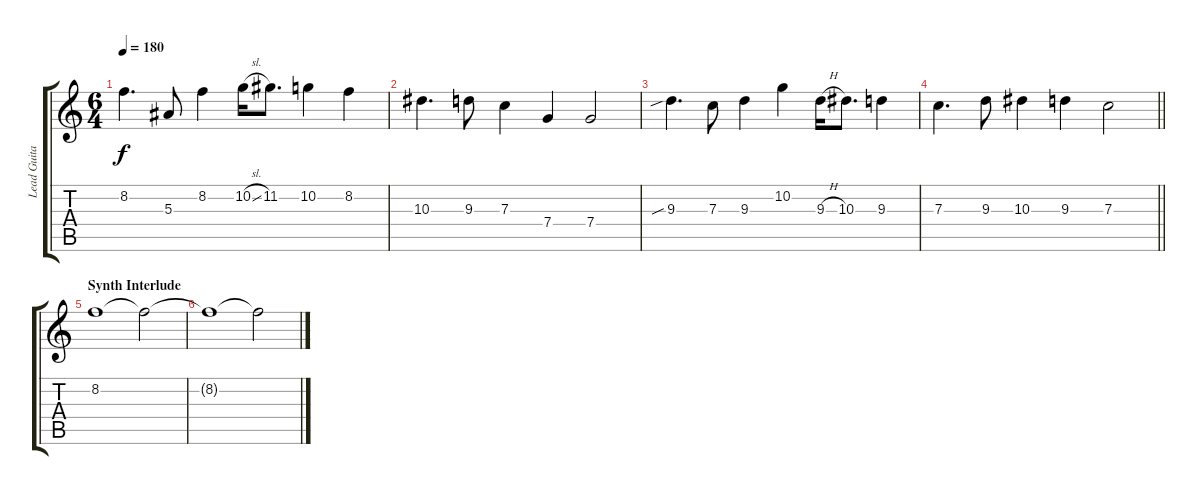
\track ("Lead Guitar" "Lead Guita") {instrument overdrivenguitar}
\staff {score tabs}
\tuning (D4 A3 F3 C3 G2 D2) {hide}
\ts (6 4)
\tempo 180
\clef g2
\ks c
8.2.4{d dy f} 5.3.8 8.2.4 10.2{sl}.16 11.2.8{d} 10.2.4 8.2.4 |
10.3.4{d} 9.3.8 7.3.4 7.4.4 7.4.2 |
9.3{sib}.4{d} 7.3.8 9.3.4 10.2.4 9.3{h}.16 10.3.8{d} 9.3.4 |
\barLineRight lightlight
7.3.4{d} 9.3.8 10.3.4 9.3.4 7.3.2 |
\section ("" "Synth Interlude")
8.2.1 8.2{t}.2 |
8.2{t}.1 8.2{t}.2
